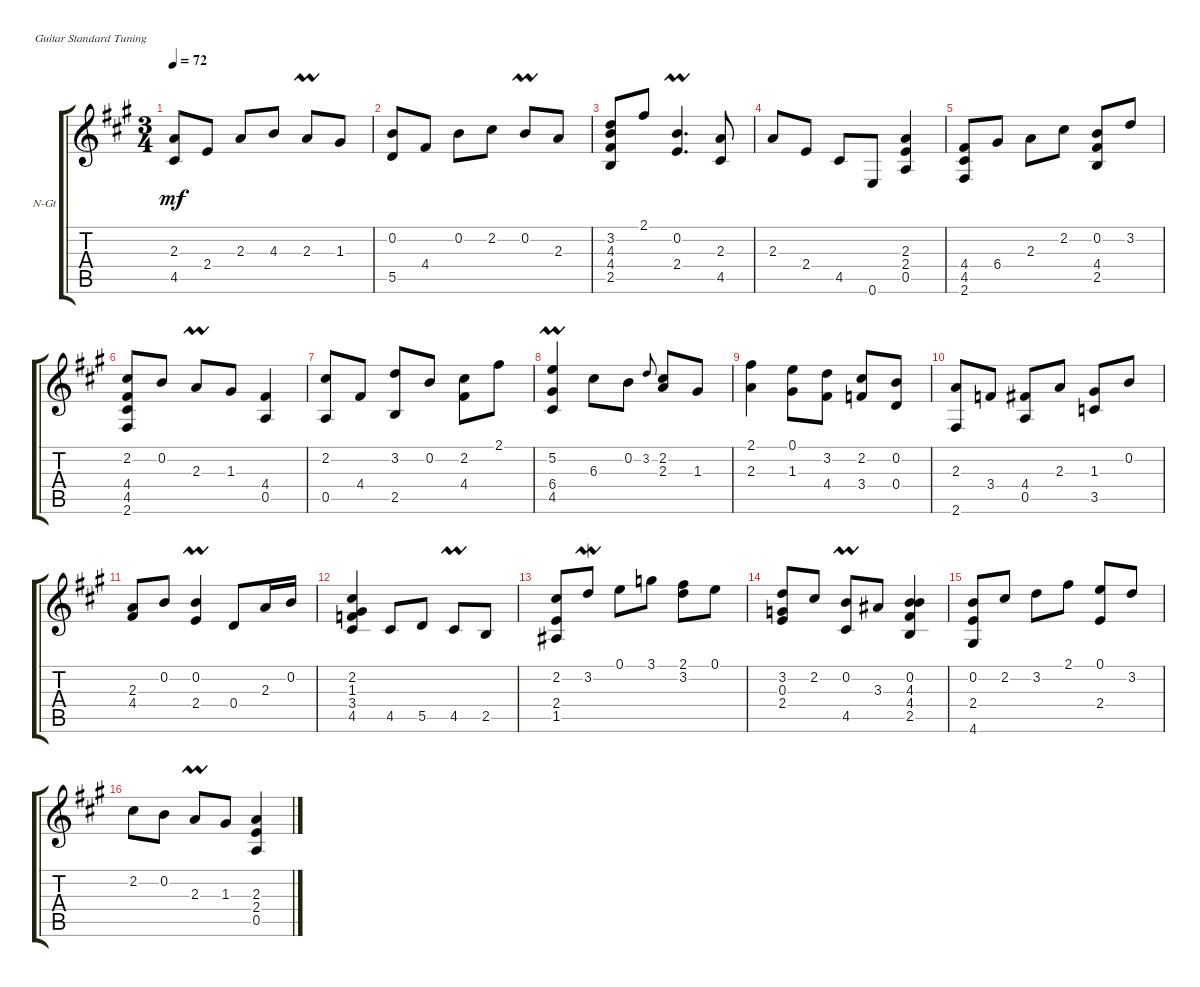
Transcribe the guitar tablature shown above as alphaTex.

\defaultSystemsLayout 4
\bracketExtendMode groupsimilarinstruments
\firstSystemTrackNameOrientation horizontal
\otherSystemsTrackNameOrientation horizontal
\track ("Nylon Guitar" "N-Gt") {instrument acousticguitarnylon}
\staff {score tabs}
\tuning (E4 B3 G3 D3 A2 E2)
\ts (3 4)
\tempo 72
\clef g2
\ks a
(2.3 4.5).8{dy mf} 2.4.8 2.3.8 4.3.8 2.3{umordent}.8 1.3.8 |
(0.2 5.5).8 4.4.8 0.2.8 2.2.8 0.2{umordent}.8 2.3.8 |
(2.5 4.4 4.3 3.2).8 2.1.8 (2.4 0.2{umordent}).4{d} (2.3 4.5).8 |
2.3.8 2.4.8 4.5.8 0.6.8 (0.5 2.4 2.3).4 |
(4.4 4.5 2.6).8 6.4.8 2.3.8 2.2.8 (0.2 4.4 2.5).8 3.2.8 |
(2.2 4.4 4.5 2.6).8 0.2.8 2.3{umordent}.8 1.3.8 (4.4 0.5).4 |
(2.2 0.5).8 4.4.8 (3.2 2.5).8 0.2.8 (2.2 4.4).8 2.1.8 |
(4.5 6.4 5.2{umordent}).4 6.3.8 0.2.8 3.2.8{gr onbeat} (2.2 2.3).8 1.3.8 |
(2.1 2.3).4 (0.1 1.3).8 (3.2 4.4).8 (2.2 3.4).8 (0.2 0.4).8 |
(2.3 2.6).8 3.4.8 (4.4 0.5).8 2.3.8 (1.3 3.5).8 0.2.8 |
(2.3 4.4).8 0.2.8 (0.2{umordent} 2.4).4 0.4.8 2.3.16 0.2.16 |
(2.2 3.4 4.5 1.3).4 4.5.8 5.5.8 4.5{umordent}.8 2.5.8 |
(1.5 2.2 2.4).8 3.2{lmordent}.8 0.1.8 3.1.8 (2.1 3.2).8 0.1.8 |
(3.2 0.3 2.4).8 2.2.8 (0.2{umordent} 4.5).8 3.3.8 (0.2 2.5 4.4 4.3).4 |
(0.2 2.4 4.6).8 2.2.8 3.2.8 2.1.8 (0.1 2.4).8 3.2.8 |
2.2.8 0.2.8 2.3{umordent}.8 1.3.8 (2.3 0.5 2.4).4
